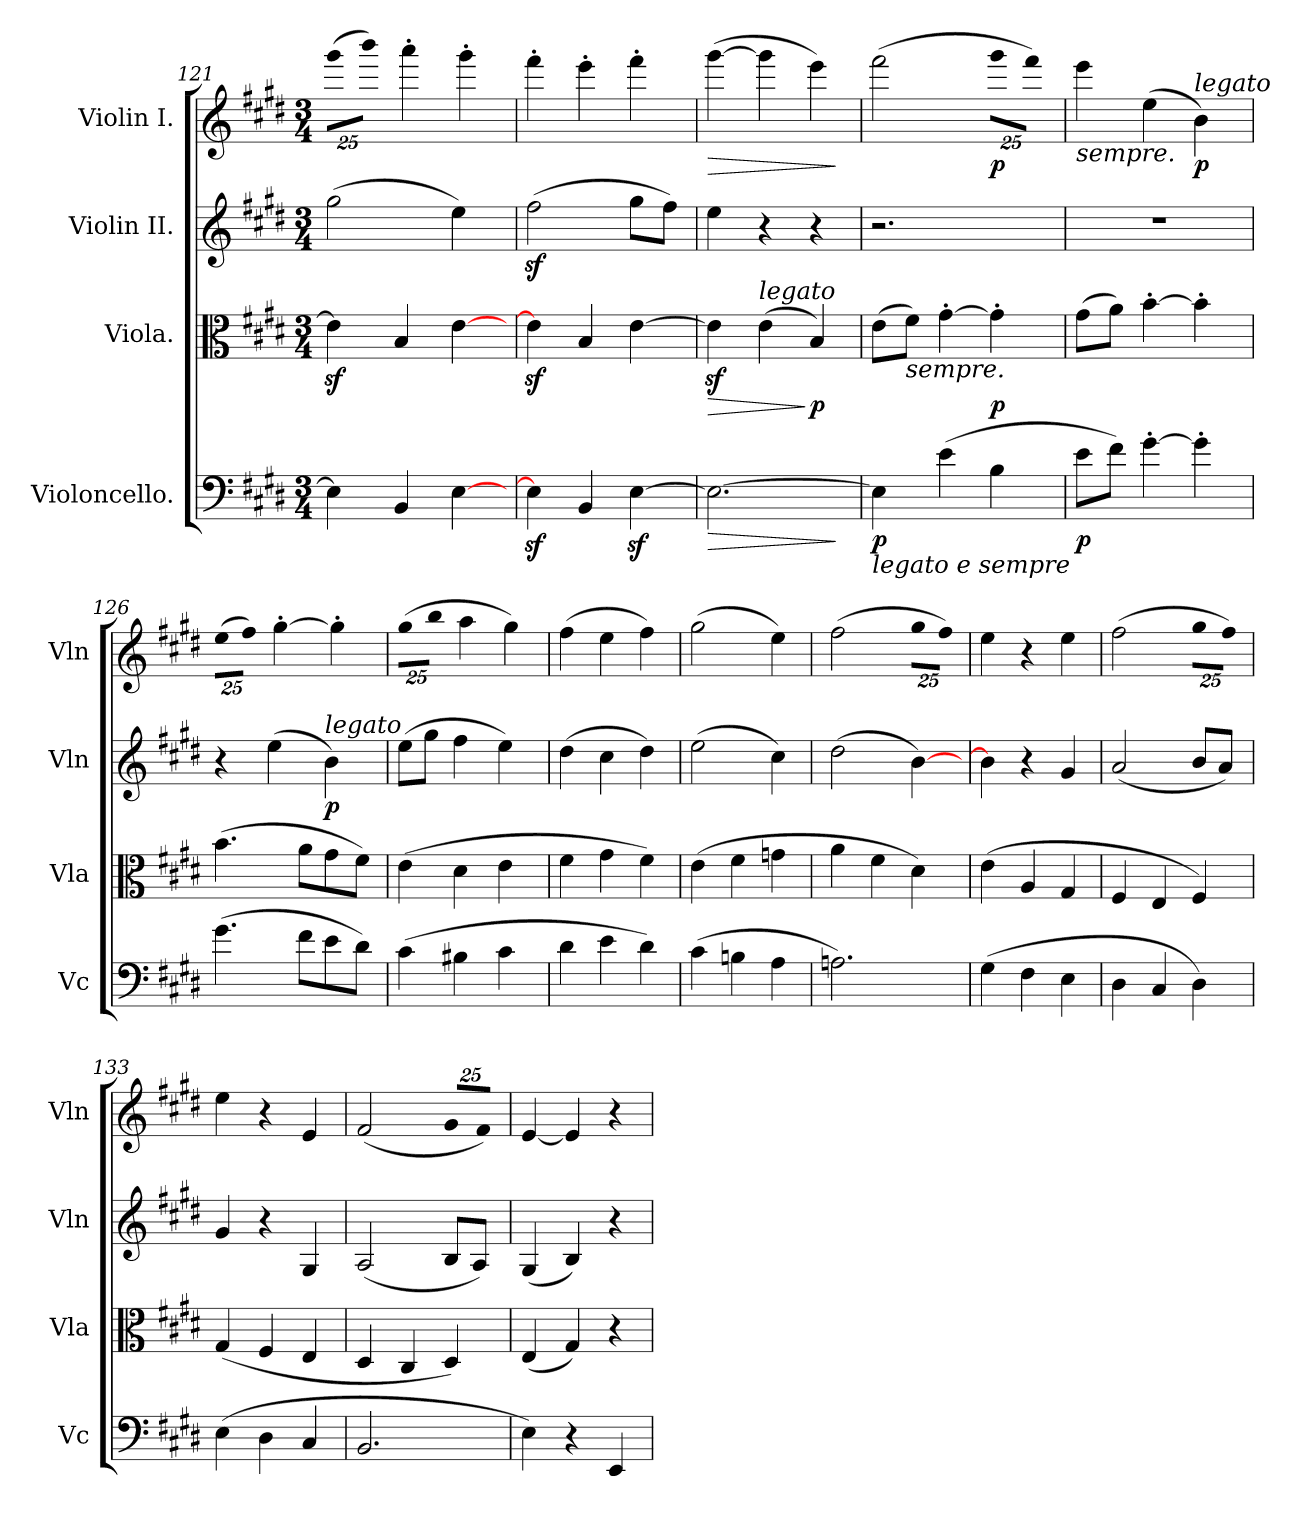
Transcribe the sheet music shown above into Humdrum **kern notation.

**kern	**dynam	**kern	**dynam	**kern	**dynam	**kern	**dynam
*part4	*part4	*part3	*part3	*part2	*part2	*part1	*part1
*staff4	*staff4	*staff3	*staff3	*staff2	*staff2	*staff1	*staff1
*I"Violoncello.	*	*I"Viola.	*	*I"Violin II.	*	*I"Violin I.	*
*I'Vc	*	*I'Vla	*	*I'Vln	*	*I'Vln	*
*clefF4	*	*clefC3	*	*clefG2	*	*clefG2	*
*k[f#c#g#d#]	*	*k[f#c#g#d#]	*	*k[f#c#g#d#]	*	*k[f#c#g#d#]	*
*E:	*	*E:	*	*E:	*	*E:	*
*M3/4	*	*M3/4	*	*M3/4	*	*M3/4	*
=121	=121	=121	=121	=121	=121	=121	=121
!	!	!	!	!	!	!LO:N:vis=8	!
4E\]	.	4ez<\]	.	(2gg#\	.	(100%13ggg#\L	.
!	!	!	!	!	!	!LO:N:vis=8	!
.	.	.	.	.	.	100%13bbb\J)	.
4BB/	.	4B/	.	.	.	.	.
.	.	.	.	.	.	4aaa'\	.
[4E\	.	[4e\	.	4ee\)	.	.	.
.	.	.	.	.	.	4ggg#'\	.
100ryy	.	100ryy	.	100ryy	.	.	.
=122	=122	=122	=122	=122	=122	=122	=122
4Ez<\]	.	4ez<\]	.	(2ff#z<\	.	4fff#'\	.
4BB/	.	4B/	.	.	.	4eee'\	.
[4Ez<\	.	[4e\	.	8gg#\L	.	4fff#'\	.
.	.	.	.	8ff#\J)	.	.	.
=123	=123	=123	=123	=123	=123	=123	=123
!	!LO:HP:b	!	!LO:HP:b	!	!	!	!LO:HP:b
2.E\_	>	4ez<\]	>	4ee\	.	([4ggg#\	>
!	!	!LO:TX:a:i:t=legato	!	!	!	!	!
.	.	(4e\	.	4r	.	4ggg#\]	.
!	!	!	!LO:DY:n=1:b	!	!	!	!
.	.	4B/)	] p	4r	.	4eee\)	.
.	]	.	.	.	.	.	]
=124	=124	=124	=124	=124	=124	=124	=124
!LO:TX:b:i:t=legato e sempre	!	!	!	!	!	!	!
!	!LO:DY:b	!	!	!	!	!	!
4E\]	p	(8e\L	.	2.r	.	(2fff#\	.
!	!	!LO:TX:b:i:t=sempre.	!	!	!	!	!
.	.	8f#\J)	.	.	.	.	.
(4e\	.	[4g#'\	.	.	.	.	.
!	!	!	!LO:DY:b	!	!	!LO:N:vis=8	!LO:DY:b
4B\	.	4g#'\]	p	.	.	100%13ggg#\L	p
!	!	!	!	!	!	!LO:N:vis=8	!
.	.	.	.	.	.	100%13fff#\J)	.
100ryy	.	100ryy	.	100ryy	.	.	.
=125	=125	=125	=125	=125	=125	=125	=125
!	!	!	!	!	!	!LO:TX:b:i:t=sempre.	!
!	!LO:DY:b	!	!	!	!	!	!
8e\L	p	(8g#\L	.	2.r	.	4eee\	.
8f#\J)	.	8a\J)	.	.	.	.	.
[4g#'\	.	[4b'\	.	.	.	(4ee\	.
!	!	!	!	!	!	!LO:TX:a:i:t=legato	!
!	!	!	!	!	!	!	!LO:DY:b
4g#'\]	.	4b'\]	.	.	.	4b\)	p
=126	=126	=126	=126	=126	=126	=126	=126
!	!	!	!	!	!	!LO:N:vis=8	!
(4.g#\	.	(4.b\	.	4r	.	(100%13ee\L	.
!	!	!	!	!	!	!LO:N:vis=8	!
.	.	.	.	.	.	100%13ff#\J)	.
.	.	.	.	(4ee\	.	.	.
.	.	.	.	.	.	[4gg#'\	.
8f#\L	.	8a\L	.	.	.	.	.
!	!	!	!	!LO:TX:a:i:t=legato	!	!	!
!	!	!	!	!	!LO:DY:b	!	!
8e\	.	8g#\	.	4b\)	p	.	.
.	.	.	.	.	.	4gg#'\]	.
8d#\J)	.	8f#\J)	.	.	.	.	.
100ryy	.	100ryy	.	100ryy	.	.	.
=127	=127	=127	=127	=127	=127	=127	=127
!	!	!	!	!	!	!LO:N:vis=8	!
(4c#\	.	(4e\	.	(8ee\L	.	(100%13gg#\L	.
.	.	.	.	8gg#\J	.	.	.
!	!	!	!	!	!	!LO:N:vis=8	!
.	.	.	.	.	.	100%13bb\J	.
4B#X\	.	4d#\	.	4ff#\	.	.	.
.	.	.	.	.	.	4aa\	.
4c#\	.	4e\	.	4ee\)	.	.	.
.	.	.	.	.	.	4gg#\)	.
100ryy	.	100ryy	.	100ryy	.	.	.
=128	=128	=128	=128	=128	=128	=128	=128
4d#\	.	4f#\	.	(4dd#\	.	(4ff#\	.
4e\	.	4g#\	.	4cc#\	.	4ee\	.
4d#\)	.	4f#\)	.	4dd#\)	.	4ff#\)	.
=129	=129	=129	=129	=129	=129	=129	=129
(4c#\	.	(4e\	.	(2ee\	.	(2gg#\	.
4Bn\	.	4f#\	.	.	.	.	.
4A\	.	4gn\	.	4cc#\)	.	4ee\)	.
=130	=130	=130	=130	=130	=130	=130	=130
2.An\)	.	4a\	.	(2dd#\	.	(2ff#\	.
.	.	4f#\	.	.	.	.	.
!	!	!	!	!	!	!LO:N:vis=8	!
.	.	4d#\)	.	[4b\)	.	100%13gg#\L	.
!	!	!	!	!	!	!LO:N:vis=8	!
.	.	.	.	.	.	100%13ff#\J)	.
100ryy	.	100ryy	.	100ryy	.	.	.
=131	=131	=131	=131	=131	=131	=131	=131
(4G#\	.	(4e\	.	4b\]	.	4ee\	.
4F#\	.	4A/	.	4r	.	4r	.
4E\	.	4G#/	.	4g#/	.	4ee\	.
=132	=132	=132	=132	=132	=132	=132	=132
4D#\	.	4F#/	.	(2a/	.	(2ff#\	.
4C#/	.	4E/	.	.	.	.	.
!	!	!	!	!	!	!LO:N:vis=8	!
4D#\)	.	4F#/)	.	8b/L	.	100%13gg#\L	.
.	.	.	.	8a/J)	.	.	.
!	!	!	!	!	!	!LO:N:vis=8	!
.	.	.	.	.	.	100%13ff#\J)	.
100ryy	.	100ryy	.	100ryy	.	.	.
!!LO:LB:g=z
=133	=133	=133	=133	=133	=133	=133	=133
(4E\	.	(4G#/	.	4g#/	.	4ee\	.
4D#\	.	4F#/	.	4r	.	4r	.
4C#/	.	4E/	.	4G#/	.	4e/	.
=134	=134	=134	=134	=134	=134	=134	=134
2.BB/	.	4D#/	.	(2A/	.	(2f#/	.
.	.	4C#/	.	.	.	.	.
!	!	!	!	!	!	!LO:N:vis=8	!
.	.	4D#/)	.	8B/L	.	100%13g#/L	.
.	.	.	.	8A/J)	.	.	.
!	!	!	!	!	!	!LO:N:vis=8	!
.	.	.	.	.	.	100%13f#/J)	.
100ryy	.	100ryy	.	100ryy	.	.	.
=135	=135	=135	=135	=135	=135	=135	=135
4E\)	.	(4E/	.	(4G#/	.	[4e/	.
4r	.	4G#/)	.	4B/)	.	4e/]	.
4EE/	.	4r	.	4r	.	4r	.
=	=	=	=	=	=	=	=
*-	*-	*-	*-	*-	*-	*-	*-
